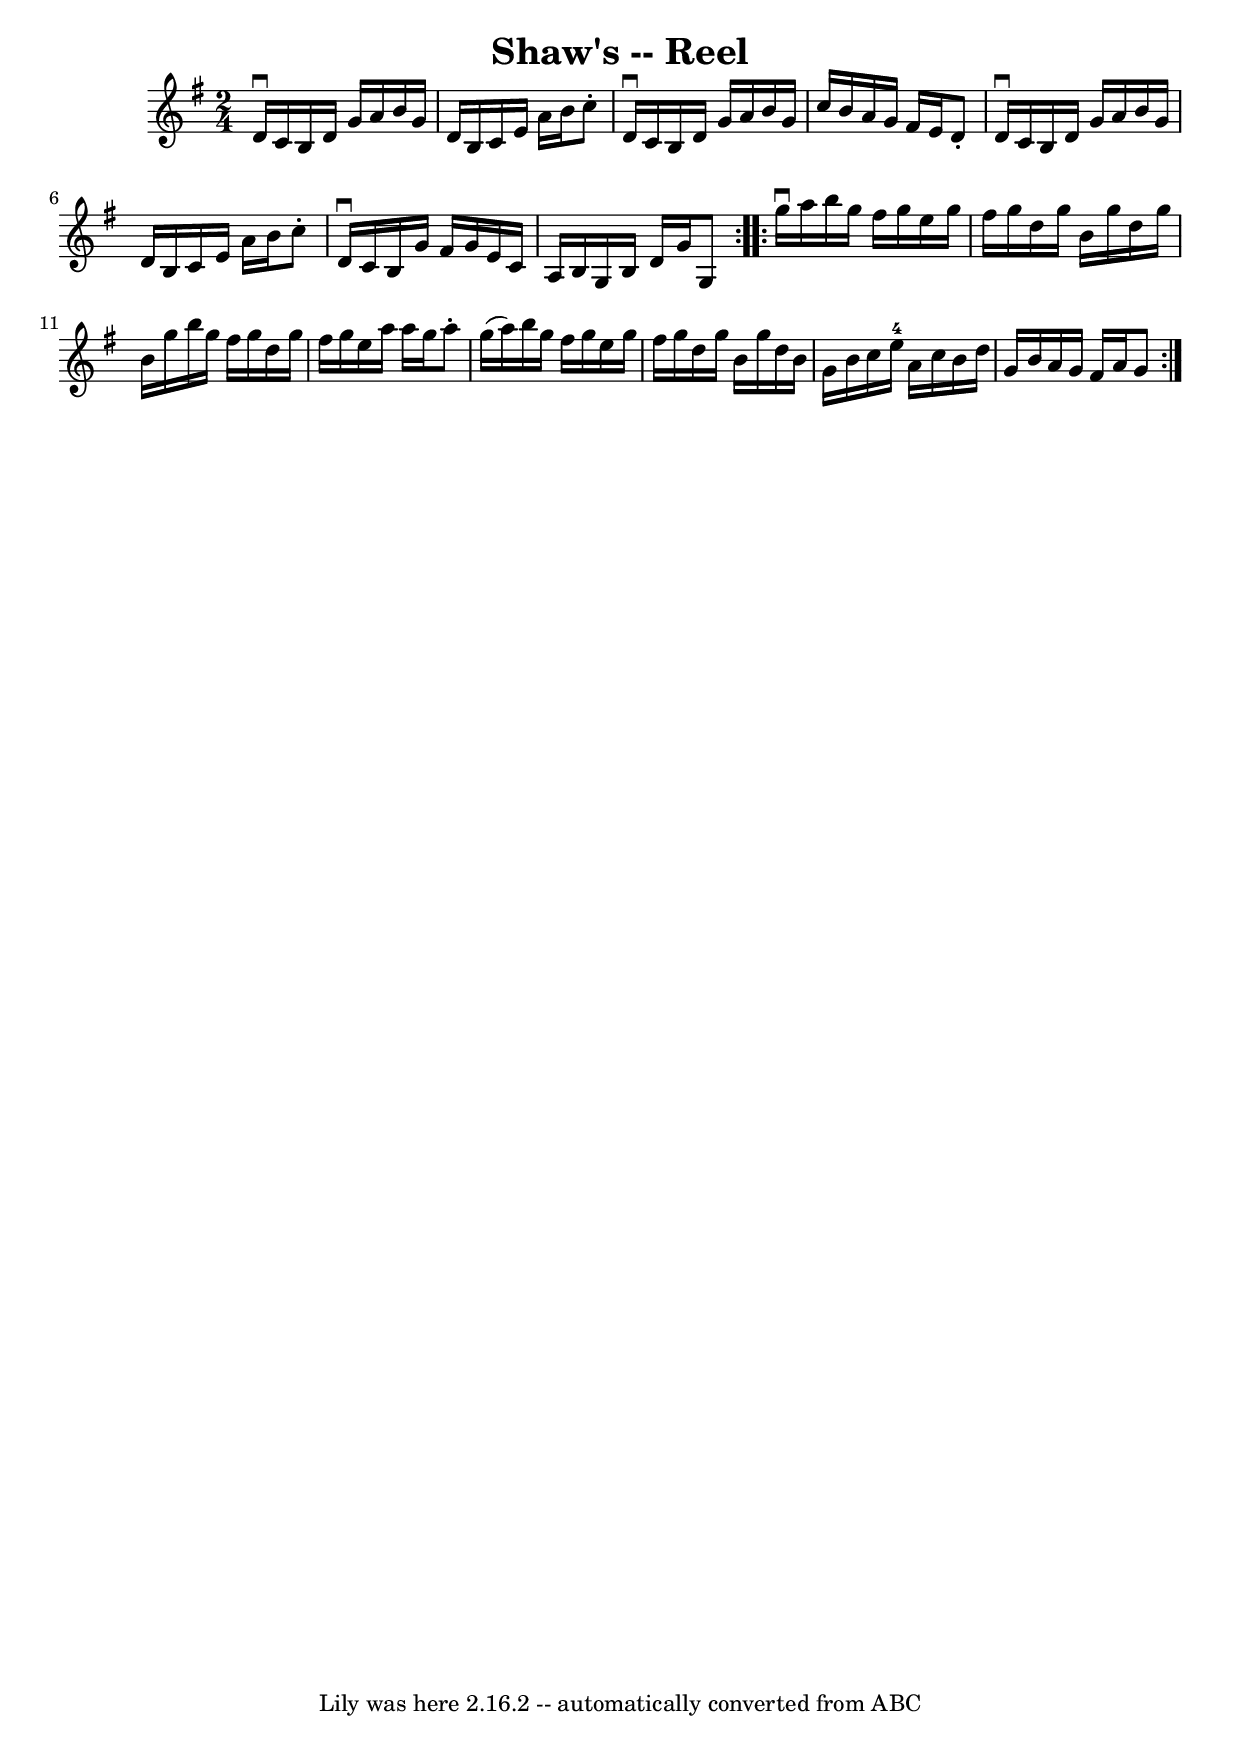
\version "2.16.2"
\include "Mammoth.ily"
\header {
  %% book = "Ryan's Mammoth Collection"
  crossRefNumber = "1"
  footnotes = "\\\\386"
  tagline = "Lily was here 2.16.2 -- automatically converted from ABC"
  title = "Shaw's -- Reel"

}
voicedefault =  {



  \repeat volta 2 {

    \time 2/4 
    \key g \major
    d'16^\downbow c'16  |
    b16 d'16    
    g'16 a'16 b'16 g'16 d'16 b16    |
    c'16 e'16 a'16  
    b'16 c''8 -. d'16^\downbow c'16    |
    b16 d'16 g'16    
    a'16 b'16 g'16 c''16 b'16    |
    a'16 g'16 fis'16    
    e'16 d'8 -. d'16^\downbow c'16    |
    b16 d'16 g'16    
    a'16 b'16 g'16 d'16 b16    |
    c'16 e'16 a'16 b'16  
    c''8 -. d'16^\downbow c'16    |
    b16 g'16 fis'16 g'16   
    e'16 c'16 a16 b16    |
    g16 b16 d'16 g'16 g8  
  }   
  
  \repeat volta 2 {
    g''16^\downbow a''16  |
    b''16 g''16    
    fis''16 g''16 e''16 g''16 fis''16 g''16    |
    d''16    
    g''16 b'16 g''16 d''16 g''16 b'16 g''16    |
    b''16   
    g''16 fis''16 g''16 d''16 g''16 fis''16 g''16    |
    
    e''16 a''16 a''16 g''16 a''8 -. g''16 (a''16)   |
    
    b''16 g''16 fis''16 g''16 e''16 g''16 fis''16 g''16    
    |
    d''16 g''16 b'16 g''16 d''16 b'16 g'16 b'16    
    |
    c''16 e''16-4 a'16 c''16 b'16 d''16 g'16 b'16 
    |
    a'16 g'16 fis'16 a'16 g'8  
  }   

}

\score{
  <<

    \context Staff="default"
    {
      \voicedefault 
      
    }

  >>
  \layout {
    
  }
  \midi {
  }

}
